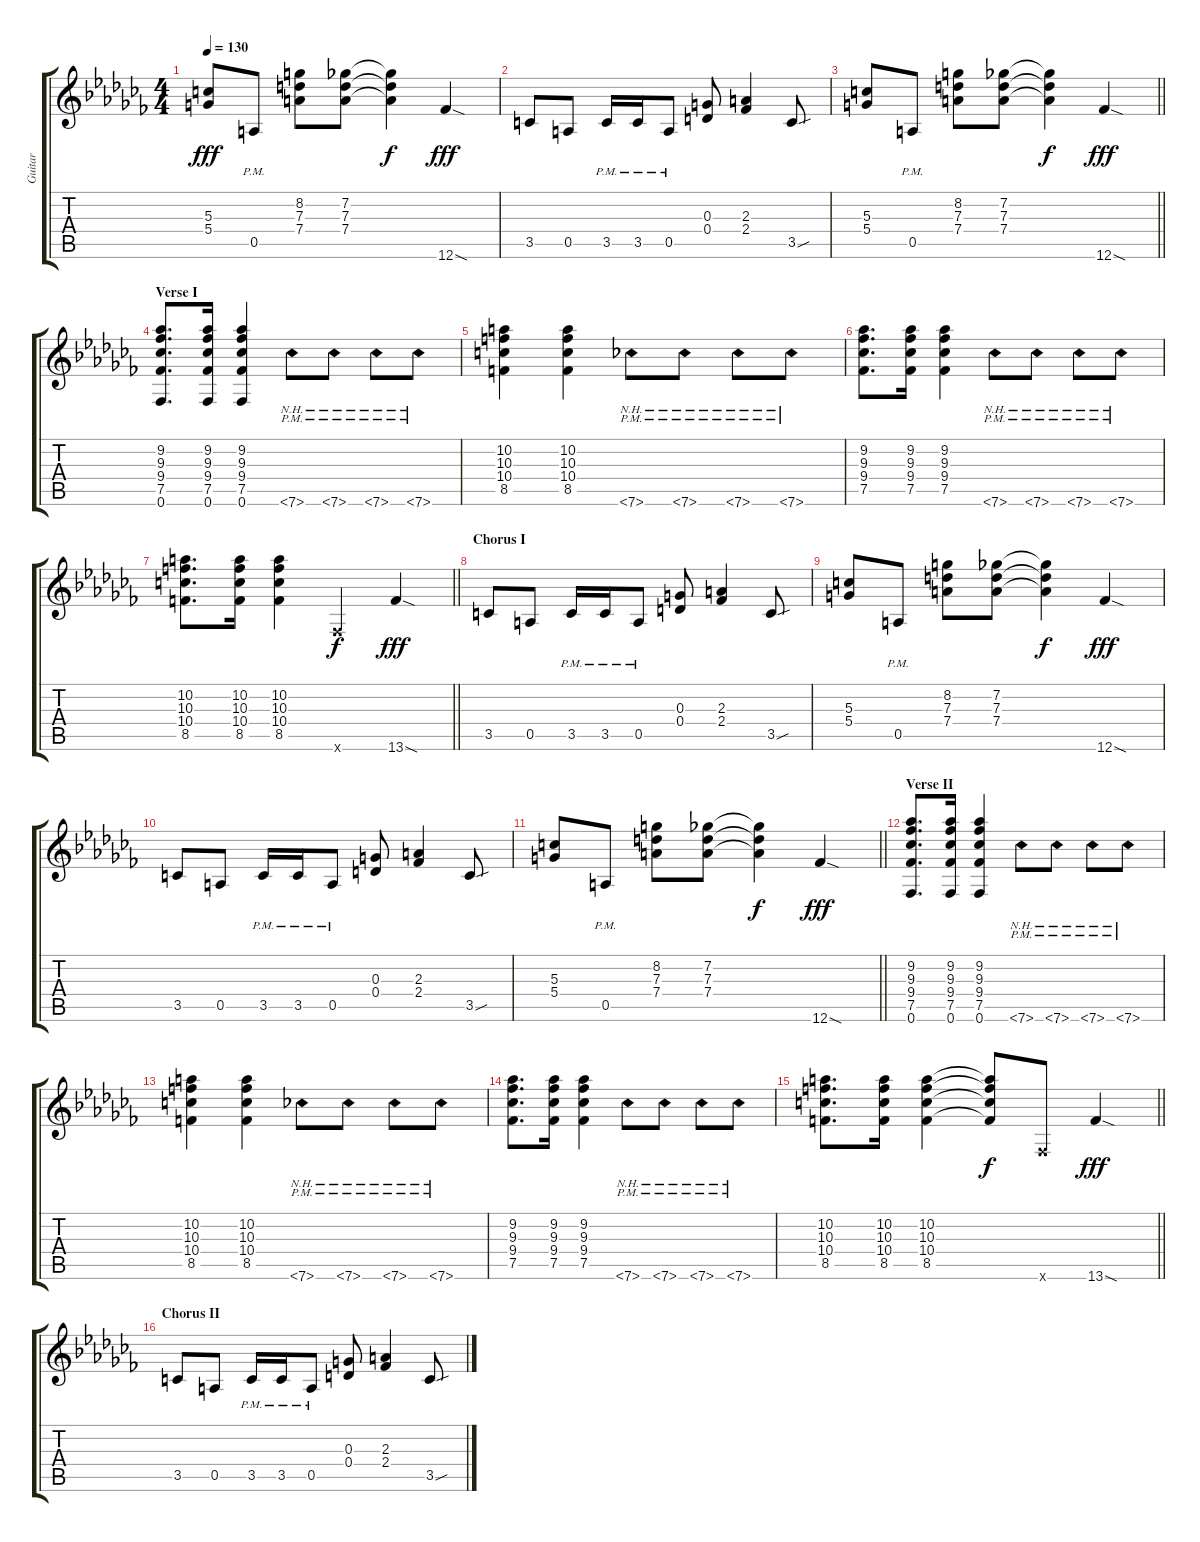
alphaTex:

\track ("Guitar" "Guitar") {instrument distortionguitar}
\staff {score tabs}
\tuning (E4 B3 G3 D3 A2 E2) {hide}
\ts (4 4)
\tempo 130
\clef g2
\ks cb
(5.3 5.4).8{dy fff} 0.5{pm}.8 (8.2 7.3 7.4).8 (7.2 7.3 7.4).8 (7.2{t} 7.3{t} 7.4{t}).4{dy f} 12.6{sod}.4{dy fff} |
3.5.8 0.5.8 3.5{pm}.16 3.5{pm}.16 0.5{pm}.8 (0.3 0.4).8 (2.3 2.4).4 3.5{sou}.8 |
\barLineRight lightlight
(5.3 5.4).8 0.5{pm}.8 (8.2 7.3 7.4).8 (7.2 7.3 7.4).8 (7.2{t} 7.3{t} 7.4{t}).4{dy f} 12.6{sod}.4{dy fff} |
\section ("" "Verse I")
(9.2 9.3 9.4 7.5 0.6).8{d} (9.2 9.3 9.4 7.5 0.6).16 (9.2 9.3 9.4 7.5 0.6).4 7.6{nh pm}.8 7.6{nh pm}.8 7.6{nh pm}.8 7.6{nh pm}.8 |
(10.2 10.3 10.4 8.5).4 (10.2 10.3 10.4 8.5).4 7.6{nh pm}.8 7.6{nh pm}.8 7.6{nh pm}.8 7.6{nh pm}.8 |
(9.2 9.3 9.4 7.5).8{d} (9.2 9.3 9.4 7.5).16 (9.2 9.3 9.4 7.5).4 7.6{nh pm}.8 7.6{nh pm}.8 7.6{nh pm}.8 7.6{nh pm}.8 |
\barLineRight lightlight
(10.2 10.3 10.4 8.5).8{d} (10.2 10.3 10.4 8.5).16 (10.2 10.3 10.4 8.5).4 0.6{x}.4{dy f} 13.6{sod}.4{dy fff} |
\section ("" "Chorus I")
3.5.8 0.5.8 3.5{pm}.16 3.5{pm}.16 0.5{pm}.8 (0.3 0.4).8 (2.3 2.4).4 3.5{sou}.8 |
(5.3 5.4).8 0.5{pm}.8 (8.2 7.3 7.4).8 (7.2 7.3 7.4).8 (7.2{t} 7.3{t} 7.4{t}).4{dy f} 12.6{sod}.4{dy fff} |
3.5.8 0.5.8 3.5{pm}.16 3.5{pm}.16 0.5{pm}.8 (0.3 0.4).8 (2.3 2.4).4 3.5{sou}.8 |
\barLineRight lightlight
(5.3 5.4).8 0.5{pm}.8 (8.2 7.3 7.4).8 (7.2 7.3 7.4).8 (7.2{t} 7.3{t} 7.4{t}).4{dy f} 12.6{sod}.4{dy fff} |
\section ("" "Verse II")
(9.2 9.3 9.4 7.5 0.6).8{d} (9.2 9.3 9.4 7.5 0.6).16 (9.2 9.3 9.4 7.5 0.6).4 7.6{nh pm}.8 7.6{nh pm}.8 7.6{nh pm}.8 7.6{nh pm}.8 |
(10.2 10.3 10.4 8.5).4 (10.2 10.3 10.4 8.5).4 7.6{nh pm}.8 7.6{nh pm}.8 7.6{nh pm}.8 7.6{nh pm}.8 |
(9.2 9.3 9.4 7.5).8{d} (9.2 9.3 9.4 7.5).16 (9.2 9.3 9.4 7.5).4 7.6{nh pm}.8 7.6{nh pm}.8 7.6{nh pm}.8 7.6{nh pm}.8 |
\barLineRight lightlight
(10.2 10.3 10.4 8.5).8{d} (10.2 10.3 10.4 8.5).16 (10.2 10.3 10.4 8.5).4 (10.2{t} 10.3{t} 10.4{t} 8.5{t}).8{dy f} 0.6{x}.8 13.6{sod}.4{dy fff} |
\section ("" "Chorus II")
3.5.8 0.5.8 3.5{pm}.16 3.5{pm}.16 0.5{pm}.8 (0.3 0.4).8 (2.3 2.4).4 3.5{sou}.8
